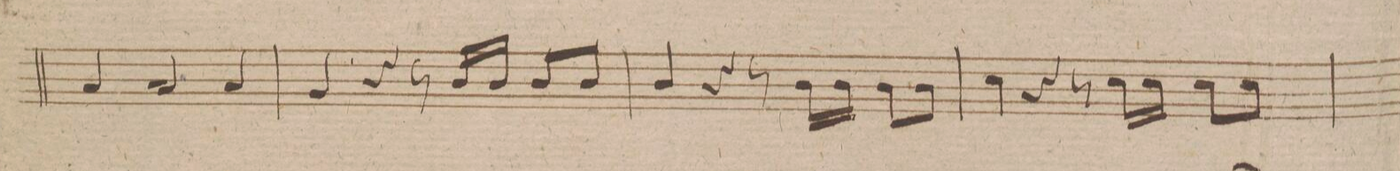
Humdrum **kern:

**kern	**dynam
*I"Clarinetto 2do in A.	*
*clefG2	*
*k[f#c#g#d#]	*
*met(c)	*
*M4/4	*
4f#/	.
2f#/	.
4f#/	.
=18	=18
4e/	.
4r	.
8r	.
16g#/LL	.
16g#/JJ	.
8g#/L	.
8g#/J	.
=19	=19
4g#/	.
4r	.
8r	.
16g#\LL	.
16g#\JJ	.
8g#\L	.
8g#\J	.
=20	=20
4a\	.
4r	.
8r	.
16a\LL	.
16a\JJ	.
8a\L	.
8a\J	.
=21	=21
*-	*-
